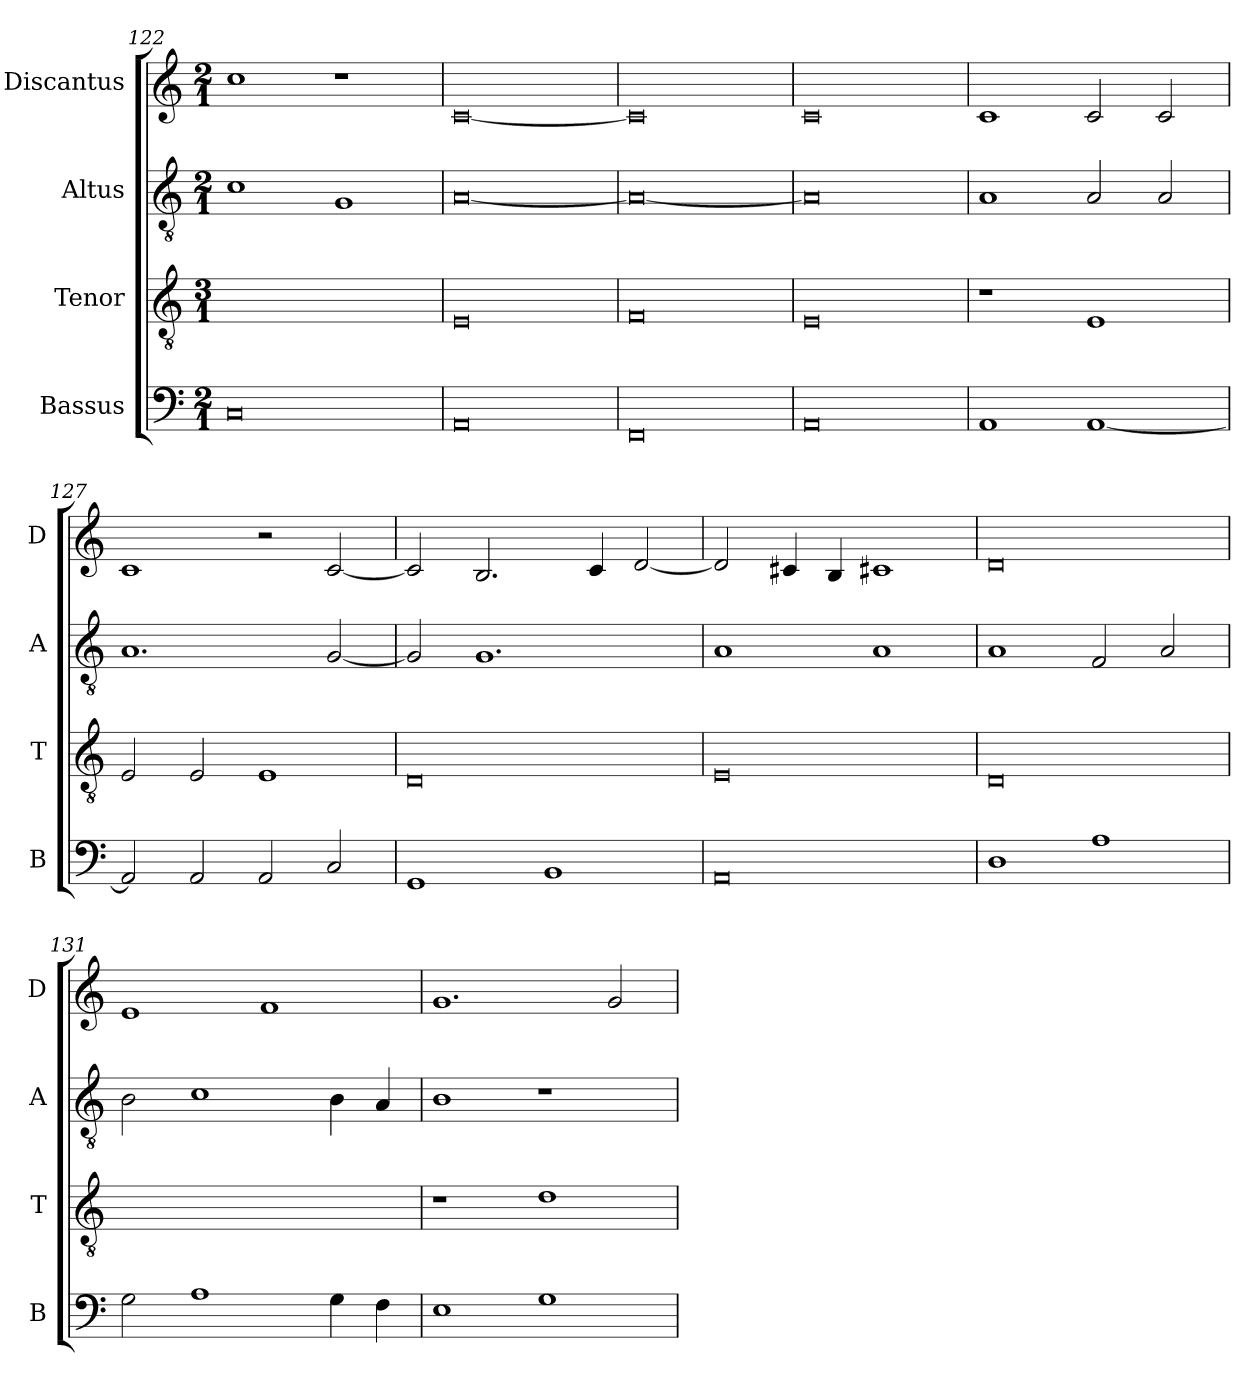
**kern	**kern	**kern	**kern
*part4	*part3	*part2	*part1
*staff4	*staff3	*staff2	*staff1
*I"Bassus	*I"Tenor	*I"Altus	*I"Discantus
*I'B	*I'T	*I'A	*I'D
*clefF4	*clefGv2	*clefGv2	*clefG2
*k[]	*k[]	*k[]	*k[]
*M2/1	*M3/1	*M2/1	*M2/1
=122	=122	=122	=122
0C	0r	1c	1cc
.	.	1G	1r
=123	=123	=123	=123
0AA	0E	[0A	[0c
=124	=124	=124	=124
0FF	0F	0A_	0c]
=125	=125	=125	=125
0AA	0E	0A]	0c
=126	=126	=126	=126
1AA	1r	1A	1c
[1AA	1E	2A/	2c/
.	.	2A/	2c/
=127	=127	=127	=127
2AA/]	2E/	1.A	1c
2AA/	2E/	.	.
2AA/	1E	.	2r
2C/	.	[2G/	[2c/
=128	=128	=128	=128
1GG	0D	2G/]	2c/]
.	.	1.G	2.B/
1BB	.	.	.
.	.	.	4c/
.	.	.	[2d/
=129	=129	=129	=129
0AA	0E	1A	2d/]
.	.	.	4c#X/
.	.	.	4B/
.	.	1A	1c#X
=130	=130	=130	=130
1D	0D	1A	0d
1A	.	2F/	.
.	.	2A/	.
=131	=131	=131	=131
2G\	0r	2B\	1e
1A	.	1c	.
.	.	.	1f
4G\	.	4B\	.
4F\	.	4A/	.
=132	=132	=132	=132
1E	1r	1B	1.g
1G	1d	1r	.
.	.	.	2g/
=	=	=	=
*-	*-	*-	*-
